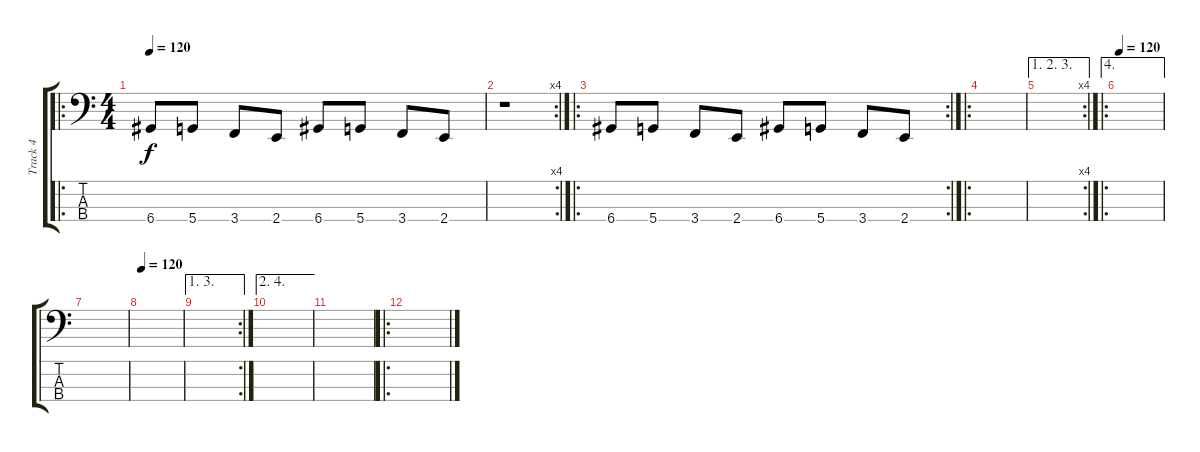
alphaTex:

\track ("Track 4" "Track 4") {instrument electricbassfinger}
\staff {score tabs}
\tuning (G2 D2 A1 D1) {hide}
\ro
\ts (4 4)
\tempo 120
\clef f4
\ks c
6.4.8{dy f} 5.4.8 3.4.8 2.4.8 6.4.8 5.4.8 3.4.8 2.4.8 |
\rc 4
r.1 |
\ro
\rc 2
6.4.8 5.4.8 3.4.8 2.4.8 6.4.8 5.4.8 3.4.8 2.4.8 |
\ro
|
\ae (1 2 3)
\rc 4
|
\ae 4
\ro
\tempo 120
|
|
\tempo 120
|
\ae (1 3)
\rc 2
|
\ae (2 4)
|
|
\ro
